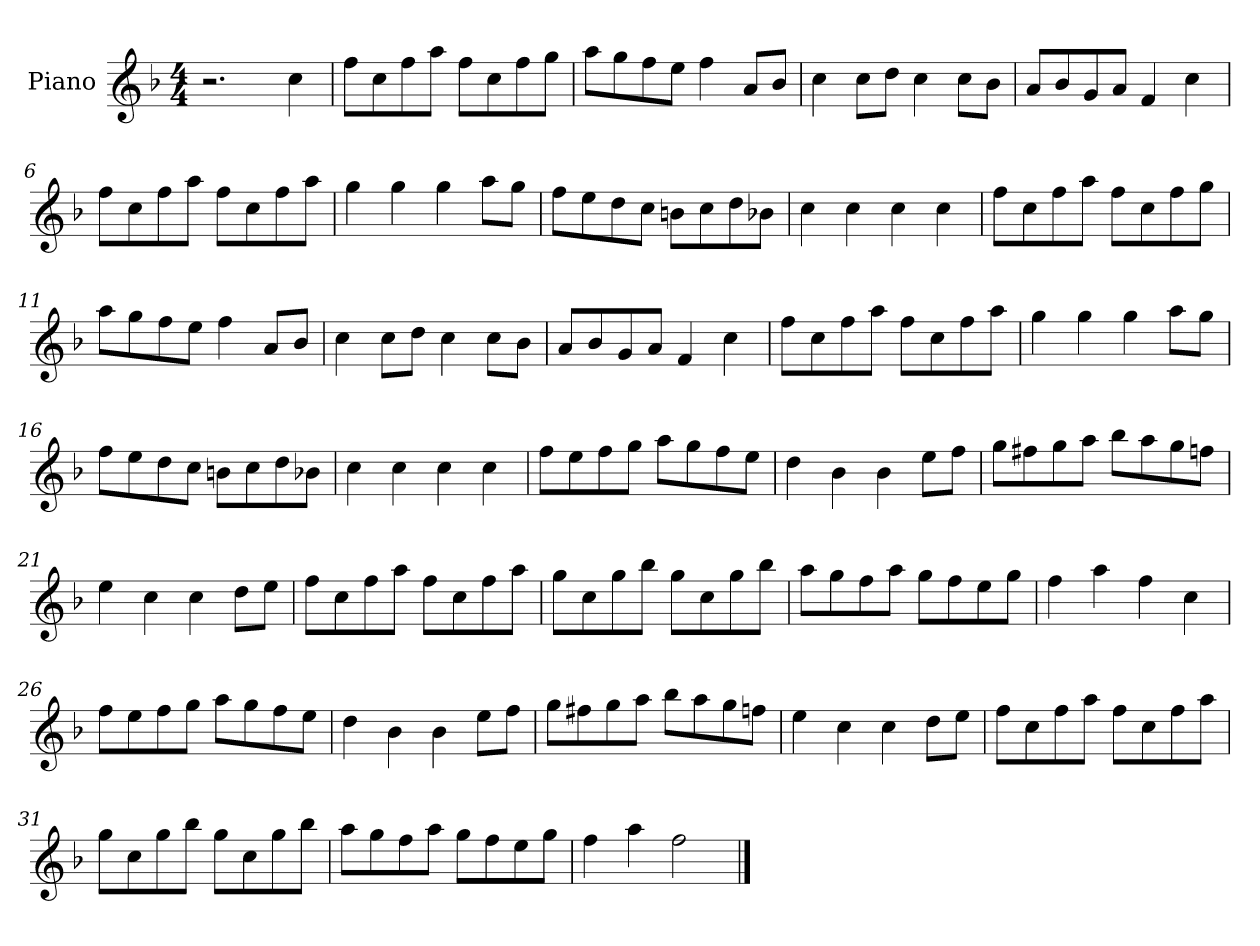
**kern
*part1
*staff1
*I"Piano
*I'Pno
*clefG2
*k[b-]
*M4/4
=1
2.r
4cc\
=2
8ff\L
8cc\
8ff\
8aa\J
8ff\L
8cc\
8ff\
8gg\J
=3
8aa\L
8gg\
8ff\
8ee\J
4ff\
8a/L
8b-/J
=4
4cc\
8cc\L
8dd\J
4cc\
8cc\L
8b-\J
=5
8a/L
8b-/
8g/
8a/J
4f/
4cc\
=6
8ff\L
8cc\
8ff\
8aa\J
8ff\L
8cc\
8ff\
8aa\J
=7
4gg\
4gg\
4gg\
8aa\L
8gg\J
=8
8ff\L
8ee\
8dd\
8cc\J
8bn\L
8cc\
8dd\
8b-X\J
=9
4cc\
4cc\
4cc\
4cc\
=10
8ff\L
8cc\
8ff\
8aa\J
8ff\L
8cc\
8ff\
8gg\J
=11
8aa\L
8gg\
8ff\
8ee\J
4ff\
8a/L
8b-/J
=12
4cc\
8cc\L
8dd\J
4cc\
8cc\L
8b-\J
=13
8a/L
8b-/
8g/
8a/J
4f/
4cc\
=14
8ff\L
8cc\
8ff\
8aa\J
8ff\L
8cc\
8ff\
8aa\J
=15
4gg\
4gg\
4gg\
8aa\L
8gg\J
=16
8ff\L
8ee\
8dd\
8cc\J
8bn\L
8cc\
8dd\
8b-X\J
=17
4cc\
4cc\
4cc\
4cc\
=18
8ff\L
8ee\
8ff\
8gg\J
8aa\L
8gg\
8ff\
8ee\J
=19
4dd\
4b-\
4b-\
8ee\L
8ff\J
=20
8gg\L
8ff#X\
8gg\
8aa\J
8bb-\L
8aa\
8gg\
8ffn\J
=21
4ee\
4cc\
4cc\
8dd\L
8ee\J
=22
8ff\L
8cc\
8ff\
8aa\J
8ff\L
8cc\
8ff\
8aa\J
=23
8gg\L
8cc\
8gg\
8bb-\J
8gg\L
8cc\
8gg\
8bb-\J
=24
8aa\L
8gg\
8ff\
8aa\J
8gg\L
8ff\
8ee\
8gg\J
=25
4ff\
4aa\
4ff\
4cc\
=26
8ff\L
8ee\
8ff\
8gg\J
8aa\L
8gg\
8ff\
8ee\J
=27
4dd\
4b-\
4b-\
8ee\L
8ff\J
=28
8gg\L
8ff#X\
8gg\
8aa\J
8bb-\L
8aa\
8gg\
8ffn\J
=29
4ee\
4cc\
4cc\
8dd\L
8ee\J
=30
8ff\L
8cc\
8ff\
8aa\J
8ff\L
8cc\
8ff\
8aa\J
=31
8gg\L
8cc\
8gg\
8bb-\J
8gg\L
8cc\
8gg\
8bb-\J
=32
8aa\L
8gg\
8ff\
8aa\J
8gg\L
8ff\
8ee\
8gg\J
=33
4ff\
4aa\
2ff\
==
*-
